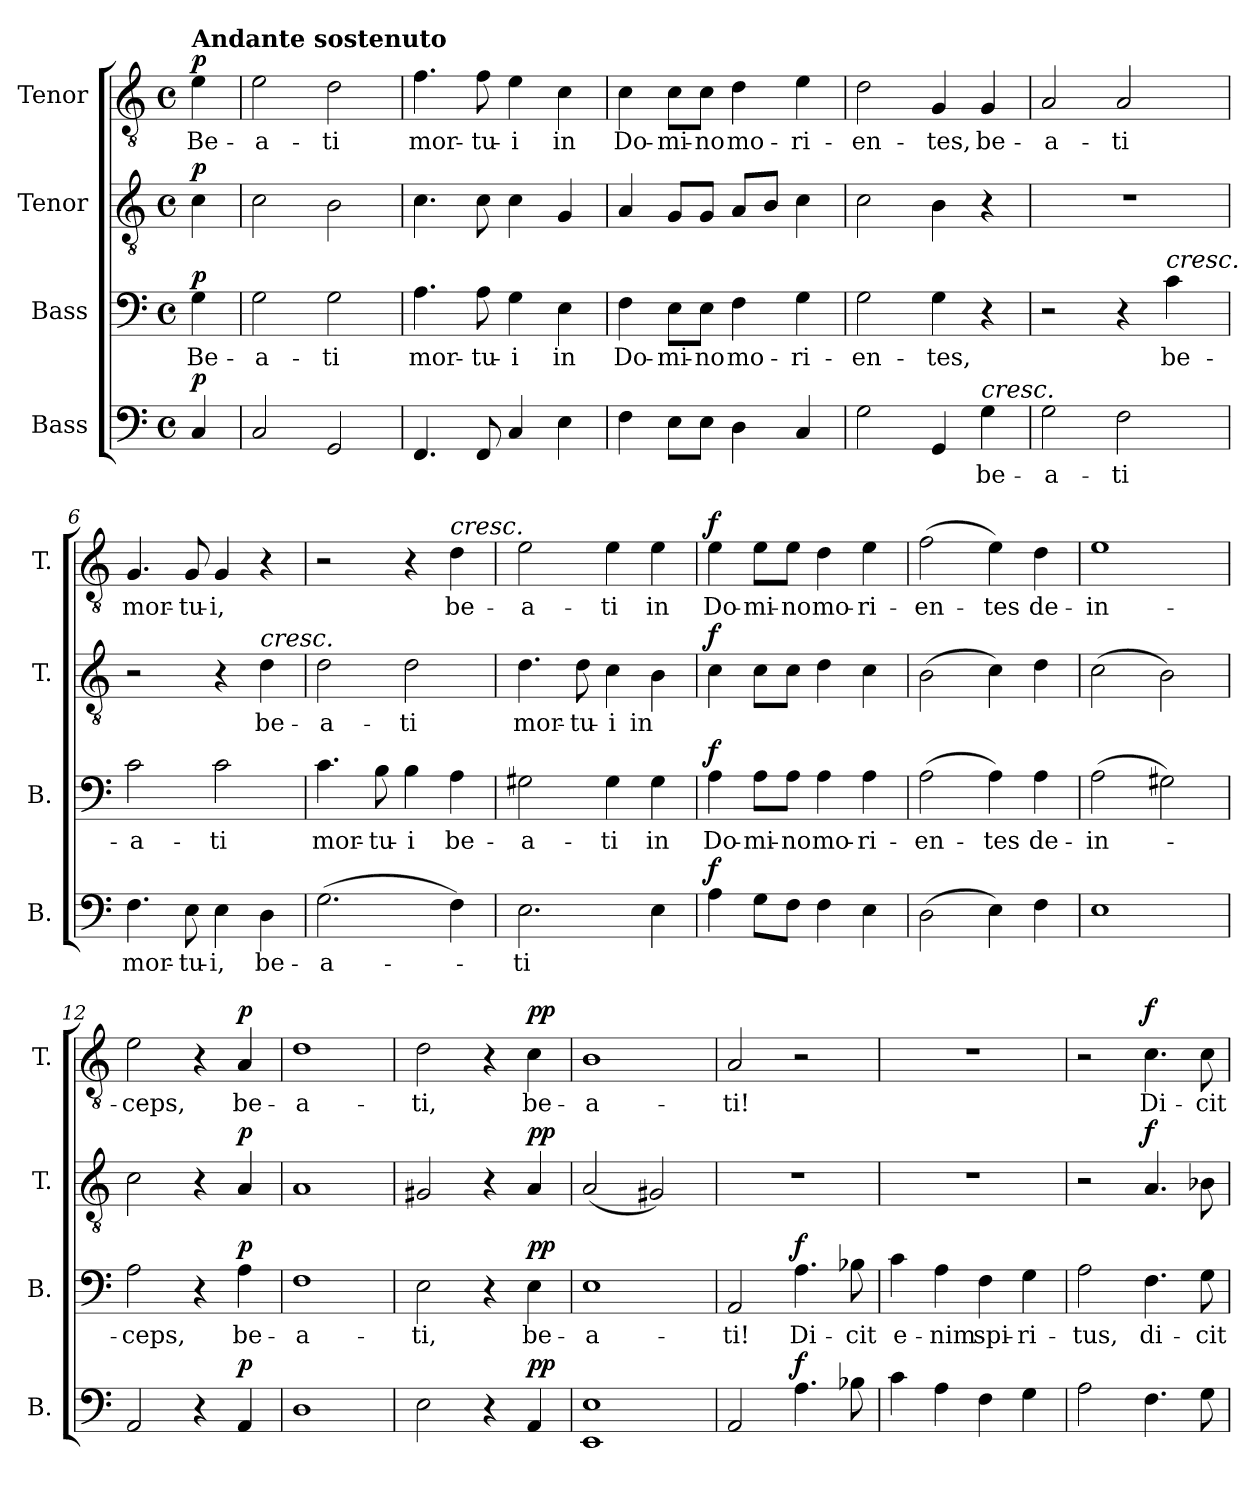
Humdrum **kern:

**kern	**text	**dynam	**kern	**text	**dynam	**kern	**text	**dynam	**kern	**text	**dynam
*part4	*part4	*part4	*part3	*part3	*part3	*part2	*part2	*part2	*part1	*part1	*part1
*staff4	*staff4	*staff4	*staff3	*staff3	*staff3	*staff2	*staff2	*staff2	*staff1	*staff1	*staff1
*I"Bass	*	*	*I"Bass	*	*	*I"Tenor	*	*	*I"Tenor	*	*
*I'B.	*	*	*I'B.	*	*	*I'T.	*	*	*I'T.	*	*
*clefF4	*	*	*clefF4	*	*	*clefGv2	*	*	*clefGv2	*	*
*k[]	*	*	*k[]	*	*	*k[]	*	*	*k[]	*	*
*M4/4	*	*	*M4/4	*	*	*M4/4	*	*	*M4/4	*	*
*met(c)	*	*	*met(c)	*	*	*met(c)	*	*	*met(c)	*	*
*MM84	*	*	*MM84	*	*	*MM84	*	*	*MM84	*	*
=	=	=	=	=	=	=	=	=	=	=	=
!	!	!	!	!	!	!	!	!	!LO:TX:a:B:t=Andante sostenuto	!	!
!	!	!LO:DY:a	!	!LO:LY:b	!LO:DY:a	!	!	!LO:DY:a	!	!LO:LY:b	!LO:DY:a
4C/	.	p	4G\	Be-	p	4c\	.	p	4e\	Be-	p
=1	=1	=1	=1	=1	=1	=1	=1	=1	=1	=1	=1
!	!	!	!	!LO:LY:b	!	!	!	!	!	!LO:LY:b	!
2C/	.	.	2G\	-a-	.	2c\	.	.	2e\	-a-	.
!	!	!	!	!LO:LY:b	!	!	!	!	!	!LO:LY:b	!
2GG/	.	.	2G\	-ti	.	2B\	.	.	2d\	-ti	.
=2	=2	=2	=2	=2	=2	=2	=2	=2	=2	=2	=2
!	!	!	!	!LO:LY:b	!	!	!	!	!	!LO:LY:b	!
4.FF/	.	.	4.A\	mor-	.	4.c\	.	.	4.f\	mor-	.
!	!	!	!	!LO:LY:b	!	!	!	!	!	!LO:LY:b	!
8FF/	.	.	8A\	-tu-	.	8c\	.	.	8f\	-tu-	.
!	!	!	!	!LO:LY:b	!	!	!	!	!	!LO:LY:b	!
4C/	.	.	4G\	-i	.	4c\	.	.	4e\	-i	.
!	!	!	!	!LO:LY:b	!	!	!	!	!	!LO:LY:b	!
4E\	.	.	4E\	in	.	4G/	.	.	4c\	in	.
=3	=3	=3	=3	=3	=3	=3	=3	=3	=3	=3	=3
!	!	!	!	!LO:LY:b	!	!	!	!	!	!LO:LY:b	!
4F\	.	.	4F\	Do-	.	4A/	.	.	4c\	Do-	.
!	!	!	!	!LO:LY:b	!	!	!	!	!	!LO:LY:b	!
8E\L	.	.	8E\L	-mi-	.	8G/L	.	.	8c\L	-mi-	.
!	!	!	!	!LO:LY:b	!	!	!	!	!	!LO:LY:b	!
8E\J	.	.	8E\J	-no	.	8G/J	.	.	8c\J	-no	.
!	!	!	!	!LO:LY:b	!	!	!	!	!	!LO:LY:b	!
4D\	.	.	4F\	mo-	.	8A/L	.	.	4d\	mo-	.
.	.	.	.	.	.	8B/J	.	.	.	.	.
!	!	!	!	!LO:LY:b	!	!	!	!	!	!LO:LY:b	!
4C/	.	.	4G\	-ri-	.	4c\	.	.	4e\	-ri-	.
=4	=4	=4	=4	=4	=4	=4	=4	=4	=4	=4	=4
!	!	!	!	!LO:LY:b	!	!	!	!	!	!LO:LY:b	!
2G\	.	.	2G\	-en-	.	2c\	.	.	2d\	-en-	.
!	!	!	!	!LO:LY:b	!	!	!	!	!	!LO:LY:b	!
4GG/	.	.	4G\	-tes,	.	4B\	.	.	4G/	-tes,	.
!LO:TX:a:i:t=cresc.	!	!	!	!	!	!	!	!	!	!	!
!	!LO:LY:b	!	!	!	!	!	!	!	!	!LO:LY:b	!
4G\	be-	.	4r	.	.	4r	.	.	4G/	be-	.
=5	=5	=5	=5	=5	=5	=5	=5	=5	=5	=5	=5
!	!LO:LY:b	!	!	!	!	!	!	!	!	!LO:LY:b	!
2G\	-a-	.	2r	.	.	1r	.	.	2A/	-a-	.
!	!LO:LY:b	!	!	!	!	!	!	!	!	!LO:LY:b	!
2F\	-ti	.	4r	.	.	.	.	.	2A/	-ti	.
!	!	!	!LO:TX:a:i:t=cresc.	!	!	!	!	!	!	!	!
!	!	!	!	!LO:LY:b	!	!	!	!	!	!	!
.	.	.	4c\	be-	.	.	.	.	.	.	.
=6	=6	=6	=6	=6	=6	=6	=6	=6	=6	=6	=6
!	!LO:LY:b	!	!	!LO:LY:b	!	!	!	!	!	!LO:LY:b	!
4.F\	mor-	.	2c\	-a-	.	2r	.	.	4.G/	mor-	.
!	!LO:LY:b	!	!	!	!	!	!	!	!	!LO:LY:b	!
8E\	-tu-	.	.	.	.	.	.	.	8G/	-tu-	.
!	!LO:LY:b	!	!	!LO:LY:b	!	!	!	!	!	!LO:LY:b	!
4E\	-i,	.	2c\	-ti	.	4r	.	.	4G/	-i,	.
!	!	!	!	!	!	!LO:TX:a:i:t=cresc.	!	!	!	!	!
!	!LO:LY:b	!	!	!	!	!	!LO:LY:b	!	!	!	!
4D\	be-	.	.	.	.	4d\	be-	.	4r	.	.
=7	=7	=7	=7	=7	=7	=7	=7	=7	=7	=7	=7
!	!LO:LY:b	!	!	!LO:LY:b	!	!	!LO:LY:b	!	!	!	!
(>2.G\	-a-	.	4.c\	mor-	.	2d\	-a-	.	2r	.	.
!	!	!	!	!LO:LY:b	!	!	!	!	!	!	!
.	.	.	8B\	-tu-	.	.	.	.	.	.	.
!	!	!	!	!LO:LY:b	!	!	!LO:LY:b	!	!	!	!
.	.	.	4B\	-i	.	2d\	-ti	.	4r	.	.
!	!	!	!	!	!	!	!	!	!LO:TX:a:i:t=cresc.	!	!
!	!	!	!	!LO:LY:b	!	!	!	!	!	!LO:LY:b	!
4F\)	.	.	4A\	be-	.	.	.	.	4d\	be-	.
!!LO:LB:g=z
=8	=8	=8	=8	=8	=8	=8	=8	=8	=8	=8	=8
!	!LO:LY:b	!	!	!LO:LY:b	!	!	!LO:LY:b	!	!	!LO:LY:b	!
2.E\	-ti	.	2G#X\	-a-	.	4.d\	mor-	.	2e\	-a-	.
!	!	!	!	!	!	!	!LO:LY:b	!	!	!	!
.	.	.	.	.	.	8d\	-tu-	.	.	.	.
!	!	!	!	!LO:LY:b	!	!	!LO:LY:b	!	!	!LO:LY:b	!
.	.	.	4G#\	-ti	.	4c\	-i	.	4e\	-ti	.
!	!	!	!	!LO:LY:b	!	!	!LO:LY:b	!	!	!LO:LY:b	!
4E\	.	.	4G#\	in	.	4B\	in	.	4e\	in	.
=9	=9	=9	=9	=9	=9	=9	=9	=9	=9	=9	=9
!	!	!LO:DY:a	!	!LO:LY:b	!LO:DY:a	!	!	!LO:DY:a	!	!LO:LY:b	!LO:DY:a
4A\	.	f	4A\	Do-	f	4c\	.	f	4e\	Do-	f
!	!	!	!	!LO:LY:b	!	!	!	!	!	!LO:LY:b	!
8G\L	.	.	8A\L	-mi-	.	8c\L	.	.	8e\L	-mi-	.
!	!	!	!	!LO:LY:b	!	!	!	!	!	!LO:LY:b	!
8F\J	.	.	8A\J	-no	.	8c\J	.	.	8e\J	-no	.
!	!	!	!	!LO:LY:b	!	!	!	!	!	!LO:LY:b	!
4F\	.	.	4A\	mo-	.	4d\	.	.	4d\	mo-	.
!	!	!	!	!LO:LY:b	!	!	!	!	!	!LO:LY:b	!
4E\	.	.	4A\	-ri-	.	4c\	.	.	4e\	-ri-	.
=10	=10	=10	=10	=10	=10	=10	=10	=10	=10	=10	=10
!	!	!	!	!LO:LY:b	!	!	!	!	!	!LO:LY:b	!
(>2D\	.	.	(>2A\	-en-	.	(>2B\	.	.	(>2f\	-en-	.
!	!	!	!	!LO:LY:b	!	!	!	!	!	!LO:LY:b	!
4E\)	.	.	4A\)	-tes	.	4c\)	.	.	4e\)	-tes	.
!	!	!	!	!LO:LY:b	!	!	!	!	!	!LO:LY:b	!
4F\	.	.	4A\	de-	.	4d\	.	.	4d\	de-	.
=11	=11	=11	=11	=11	=11	=11	=11	=11	=11	=11	=11
!	!	!	!	!LO:LY:b	!	!	!	!	!	!LO:LY:b	!
1E	.	.	(>2A\	-in-	.	(>2c\	.	.	1e	-in-	.
.	.	.	2G#X\)	.	.	2B\)	.	.	.	.	.
=12	=12	=12	=12	=12	=12	=12	=12	=12	=12	=12	=12
!	!	!	!	!LO:LY:b	!	!	!	!	!	!LO:LY:b	!
2AA/	.	.	2A\	-ceps,	.	2c\	.	.	2e\	-ceps,	.
4r	.	.	4r	.	.	4r	.	.	4r	.	.
!	!	!LO:DY:a	!	!LO:LY:b	!LO:DY:a	!	!	!LO:DY:a	!	!LO:LY:b	!LO:DY:a
4AA/	.	p	4A\	be-	p	4A/	.	p	4A/	be-	p
=13	=13	=13	=13	=13	=13	=13	=13	=13	=13	=13	=13
!	!	!	!	!LO:LY:b	!	!	!	!	!	!LO:LY:b	!
1D	.	.	1F	-a-	.	1A	.	.	1d	-a-	.
=14	=14	=14	=14	=14	=14	=14	=14	=14	=14	=14	=14
!	!	!	!	!LO:LY:b	!	!	!	!	!	!LO:LY:b	!
2E\	.	.	2E\	-ti,	.	2G#X/	.	.	2d\	-ti,	.
4r	.	.	4r	.	.	4r	.	.	4r	.	.
!	!	!LO:DY:a	!	!LO:LY:b	!LO:DY:a	!	!	!LO:DY:a	!	!LO:LY:b	!LO:DY:a
4AA/	.	pp	4E\	be-	pp	4A/	.	pp	4c\	be-	pp
=15	=15	=15	=15	=15	=15	=15	=15	=15	=15	=15	=15
!	!	!	!	!LO:LY:b	!	!	!	!	!	!LO:LY:b	!
1EE 1E	.	.	1E	-a-	.	(<2A/	.	.	1B	-a-	.
.	.	.	.	.	.	2G#X/)	.	.	.	.	.
=16	=16	=16	=16	=16	=16	=16	=16	=16	=16	=16	=16
!	!	!	!	!LO:LY:b	!	!	!	!	!	!LO:LY:b	!
2AA/	.	.	2AA/	-ti!	.	1r	.	.	2A/	-ti!	.
!	!	!LO:DY:a	!	!LO:LY:b	!LO:DY:a	!	!	!	!	!	!
4.A\	.	f	4.A\	Di-	f	.	.	.	2r	.	.
!	!	!	!	!LO:LY:b	!	!	!	!	!	!	!
8B-X\	.	.	8B-X\	-cit	.	.	.	.	.	.	.
!!LO:LB:g=z
=17	=17	=17	=17	=17	=17	=17	=17	=17	=17	=17	=17
!	!	!	!	!LO:LY:b	!	!	!	!	!	!	!
4c\	.	.	4c\	e-	.	1r	.	.	1r	.	.
!	!	!	!	!LO:LY:b	!	!	!	!	!	!	!
4A\	.	.	4A\	-nim	.	.	.	.	.	.	.
!	!	!	!	!LO:LY:b	!	!	!	!	!	!	!
4F\	.	.	4F\	spi-	.	.	.	.	.	.	.
!	!	!	!	!LO:LY:b	!	!	!	!	!	!	!
4G\	.	.	4G\	-ri-	.	.	.	.	.	.	.
=18	=18	=18	=18	=18	=18	=18	=18	=18	=18	=18	=18
!	!	!	!	!LO:LY:b	!	!	!	!	!	!	!
2A\	.	.	2A\	-tus,	.	2r	.	.	2r	.	.
!	!	!	!	!LO:LY:b	!	!	!	!LO:DY:a	!	!LO:LY:b	!LO:DY:a
4.F\	.	.	4.F\	di-	.	4.A/	.	f	4.c\	Di-	f
!	!	!	!	!LO:LY:b	!	!	!	!	!	!LO:LY:b	!
8G\	.	.	8G\	-cit	.	8B-X\	.	.	8c\	-cit	.
=	=	=	=	=	=	=	=	=	=	=	=
*-	*-	*-	*-	*-	*-	*-	*-	*-	*-	*-	*-
